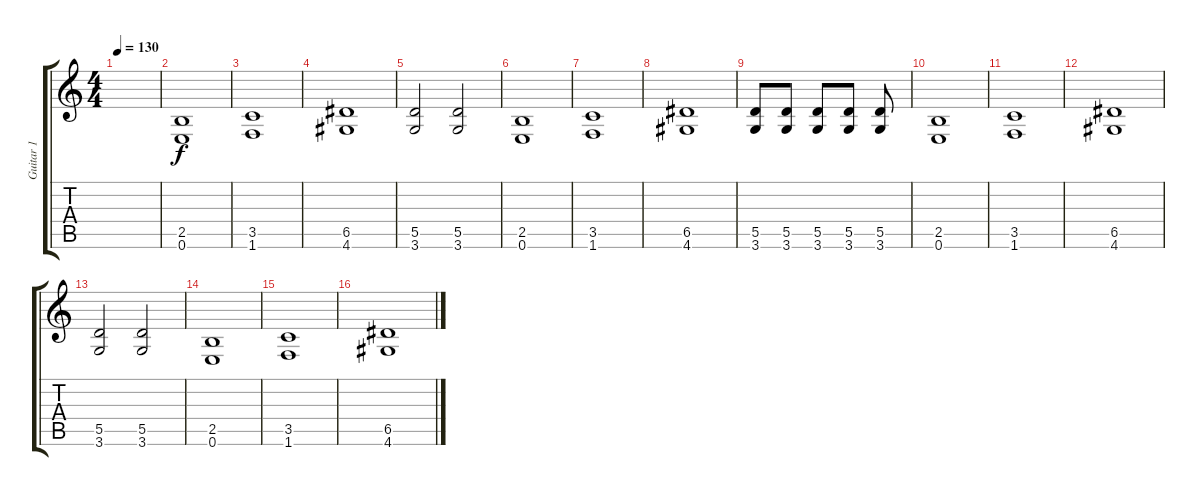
\track ("Guitar 1" "Guitar 1") {instrument distortionguitar}
\staff {score tabs}
\tuning (E4 B3 G3 D3 A2 E2) {hide}
\ts (4 4)
\tempo 130
\clef g2
\ks c
|
(2.5 0.6).1 |
(3.5 1.6).1 |
(6.5 4.6).1 |
(5.5 3.6).2 (5.5 3.6).2 |
(2.5 0.6).1 |
(3.5 1.6).1 |
(6.5 4.6).1 |
(5.5 3.6).8 (5.5 3.6).8 (5.5 3.6).8 (5.5 3.6).8 (5.5 3.6).8 |
(2.5 0.6).1 |
(3.5 1.6).1 |
(6.5 4.6).1 |
(5.5 3.6).2 (5.5 3.6).2 |
(2.5 0.6).1 |
(3.5 1.6).1 |
(6.5 4.6).1
